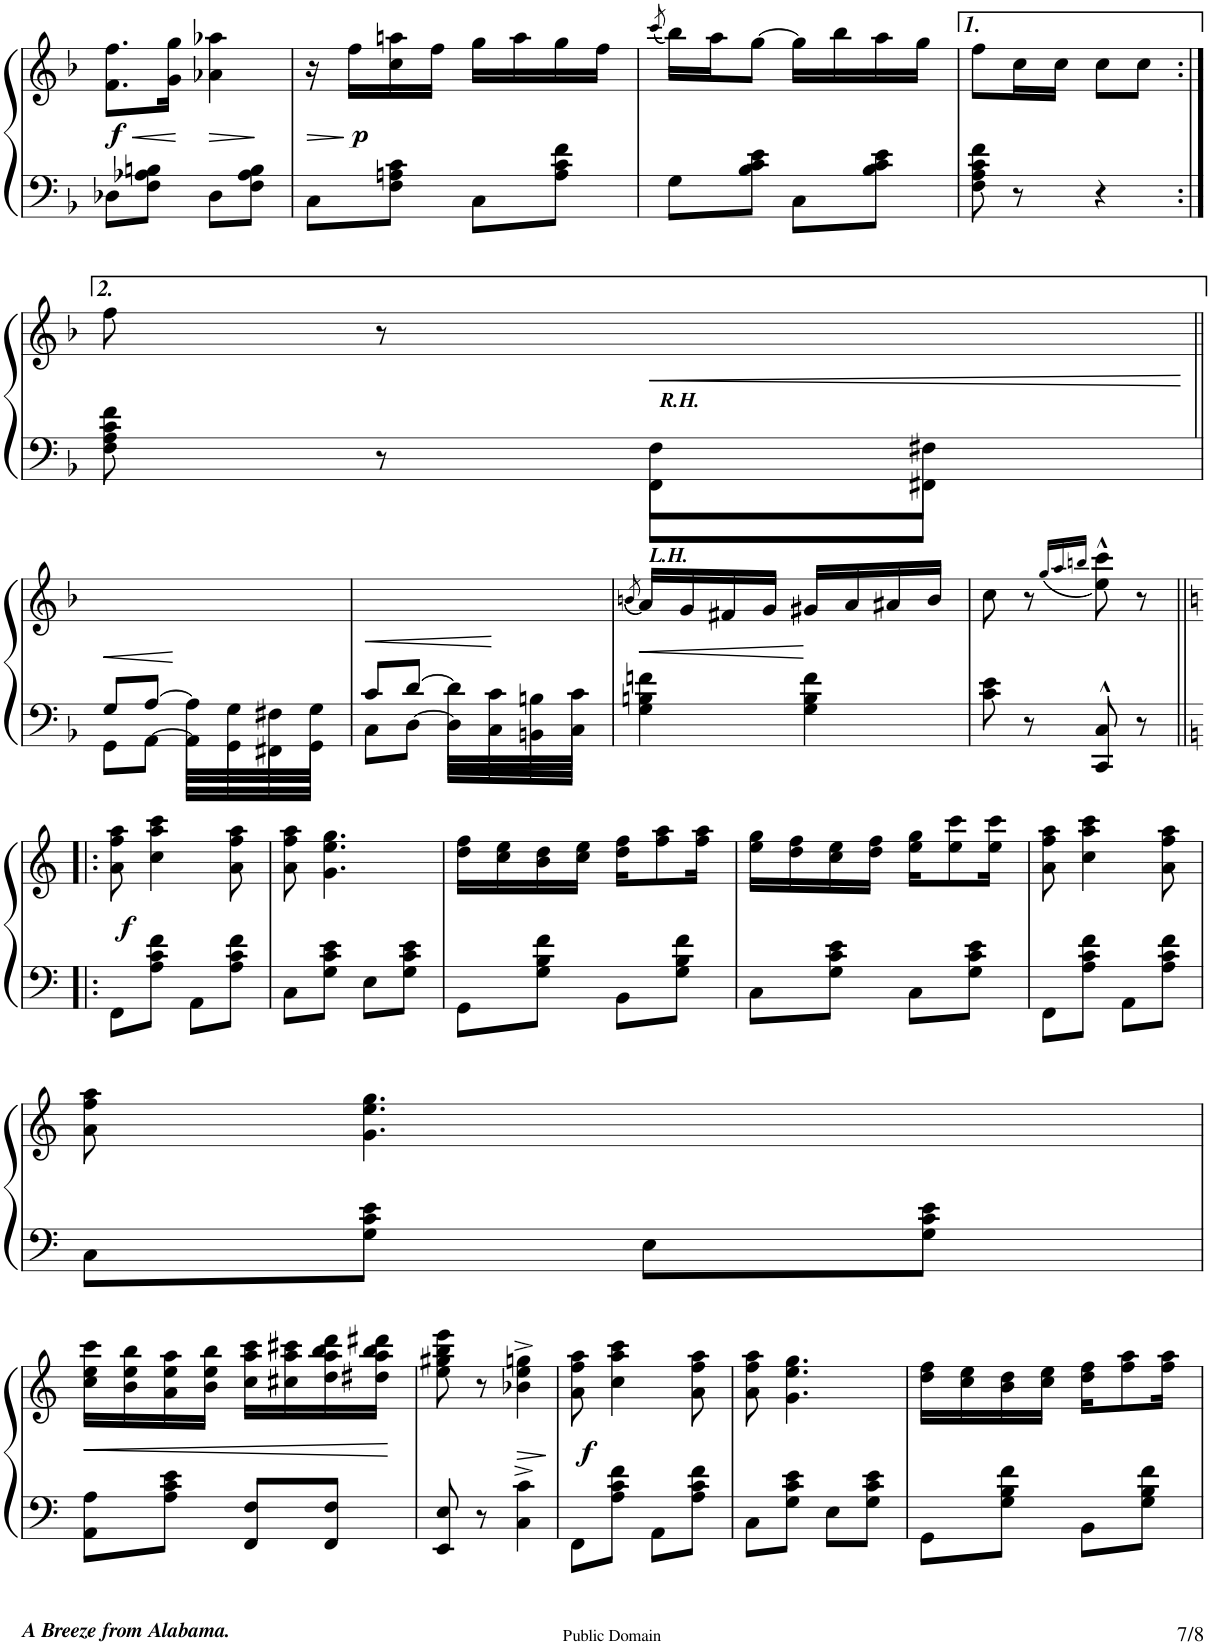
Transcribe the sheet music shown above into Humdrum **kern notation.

**kern	**kern	**dynam
*part1	*part1	*part1
*staff2	*staff1	*staff1/2
*I"Piano	*	*
*I'Pno	*	*
!!LO:PB:g=z
*clefF4	*clefG2	*
*k[b-]	*k[b-]	*
*M2/4	*M2/4	*
=72	=72	=72
!	!	!LO:HP:b
!	!	!LO:DY:n=1:b
8D-X\L	8.f\ 8.ff\L	< f
8F\ 8A-X\ 8Bn\J	.	.
.	16g\ 16gg\Jk	.
!	!	!LO:HP:n=1:b
8D-\L	4a-X\ 4aa-X\	[ >
8F\ 8A-\ 8B\J	.	.
.	.	]
=73	=73	=73
!	!	!LO:HP:b
8C\L	16r	>
!	!	!LO:DY:n=1:b
.	16ff\LL	] p
8F\ 8An\ 8c\J	16cc\ 16aan\	.
.	16ff\JJ	.
8C\L	16gg\LL	.
.	16aa\	.
8A\ 8c\ 8f\J	16gg\	.
.	16ff\JJ	.
=74	=74	=74
.	(8qccc/	.
8G\L	16bb-\LL)	.
.	16aa\J	.
8B-\ 8c\ 8e\J	[8gg\J	.
8C\L	16gg\LL]	.
.	16bb-\	.
8B-\ 8c\ 8e\J	16aa\	.
.	16gg\JJ	.
=75	=75	=75
8F\ 8A\ 8c\ 8f\	8ff\L	.
8r	16cc\L	.
.	16cc\JJ	.
4r	8cc\L	.
.	8cc\J	.
!!LO:LB:g=z
=75:|!	=75:|!	=75:|!
*^	*	*
4ryy	8F\ 8A\ 8c\ 8f\	8ff\	.
.	8r	8r	.
!	!	!LO:TX:b:Bi:t=R.H.	!
!LO:TX:b:Bi:t=L.H.	!	!	!
8F\L	8FF\L	4ryy	.
8F#X\J	8FF#X\J	.	.
!!LO:LB:g=z
=76||	=76||	=76||	=76||
8G/L	8GG\L	2ryy	.
[8A/J	[8AA\J	.	.
16A\LL]	16AA\LL]	.	.
16G\	16GG\	.	.
16F#X\	16FF#X\	.	.
16G\JJ	16GG\JJ	.	.
=77	=77	=77	=77
8c/L	8C\L	2ryy	.
[8d/J	[8D\J	.	.
16d\LL]	16D\LL]	.	.
16c\	16C\	.	.
16Bn\	16BBn\	.	.
16c\JJ	16C\JJ	.	.
*v	*v	*	*
=78	=78	=78
.	(8qbn/	.
4G\ 4Bn\ 4fn\	16a/LL)	.
.	16g/	.
.	16f#X/	.
.	16g/JJ	.
4G\ 4B\ 4f\	16g#X/LL	.
.	16a/	.
.	16a#X/	.
.	16b/JJ	.
=79	=79	=79
8c\ 8e\	8cc\	.
8r	8r	.
.	(16qgg/LL	.
.	16qaa/	.
.	16qbbn/JJ	.
8CC/^^ 8C/^^	8ee\^^ 8ccc\^^)	.
8r	8r	.
!!LO:LB:g=z
=80!|:	=80!|:	=80!|:
*k[]	*k[]	*
!	!	!LO:DY:b
8FF\L	8a\ 8ff\ 8aa\	f
8A\ 8c\ 8f\J	4cc\ 4aa\ 4ccc\	.
8AA\L	.	.
8A\ 8c\ 8f\J	8a\ 8ff\ 8aa\	.
=81	=81	=81
8C\L	8a\ 8ff\ 8aa\	.
8G\ 8c\ 8e\J	4.g\ 4.ee\ 4.gg\	.
8E\L	.	.
8G\ 8c\ 8e\J	.	.
=82	=82	=82
8GG\L	16dd\ 16ff\LL	.
.	16cc\ 16ee\	.
8G\ 8B\ 8f\J	16b\ 16dd\	.
.	16cc\ 16ee\JJ	.
8BB\L	16dd\ 16ff\KL	.
.	8ff\ 8aa\	.
8G\ 8B\ 8f\J	.	.
.	16ff\ 16aa\Jk	.
=83	=83	=83
8C\L	16ee\ 16gg\LL	.
.	16dd\ 16ff\	.
8G\ 8c\ 8e\J	16cc\ 16ee\	.
.	16dd\ 16ff\JJ	.
8C\L	16ee\ 16gg\KL	.
.	8ee\ 8ccc\	.
8G\ 8c\ 8e\J	.	.
.	16ee\ 16ccc\Jk	.
=84	=84	=84
8FF\L	8a\ 8ff\ 8aa\	.
8A\ 8c\ 8f\J	4cc\ 4aa\ 4ccc\	.
8AA\L	.	.
8A\ 8c\ 8f\J	8a\ 8ff\ 8aa\	.
!!LO:LB:g=z
=85	=85	=85
8C\L	8a\ 8ff\ 8aa\	.
8G\ 8c\ 8e\J	4.g\ 4.ee\ 4.gg\	.
8E\L	.	.
8G\ 8c\ 8e\J	.	.
!!LO:LB:g=z
=86	=86	=86
!	!	!LO:HP:b
8AA\ 8A\L	16cc\ 16ee\ 16ccc\LL	<
.	16b\ 16ee\ 16bb\	.
8A\ 8c\ 8e\J	16a\ 16ee\ 16aa\	.
.	16b\ 16ee\ 16bb\JJ	.
8FF/ 8F/L	16cc\ 16aa\ 16ccc\LL	.
.	16cc#X\ 16aa\ 16ccc#X\	.
8FF/ 8F/J	16dd\ 16aa\ 16bb\ 16ddd\	.
.	16dd#X\ 16aa\ 16bb\ 16ddd#X\JJ	.
.	.	[
=87	=87	=87
8EE/ 8E/	8ee\ 8gg#X\ 8bb\ 8eee\	.
8r	8r	.
!	!	!LO:HP:b
4C\^> 4c\^>	4b-X\^> 4ee\^> 4ggn\^>	>
.	.	]
=88	=88	=88
!	!	!LO:DY:b
8FF\L	8a\ 8ff\ 8aa\	f
8A\ 8c\ 8f\J	4cc\ 4aa\ 4ccc\	.
8AA\L	.	.
8A\ 8c\ 8f\J	8a\ 8ff\ 8aa\	.
=89	=89	=89
8C\L	8a\ 8ff\ 8aa\	.
8G\ 8c\ 8e\J	4.g\ 4.ee\ 4.gg\	.
8E\L	.	.
8G\ 8c\ 8e\J	.	.
=90	=90	=90
8GG\L	16dd\ 16ff\LL	.
.	16cc\ 16ee\	.
8G\ 8B\ 8f\J	16b\ 16dd\	.
.	16cc\ 16ee\JJ	.
8BB\L	16dd\ 16ff\KL	.
.	8ff\ 8aa\	.
8G\ 8B\ 8f\J	.	.
.	16ff\ 16aa\Jk	.
=	=	=
*-	*-	*-
